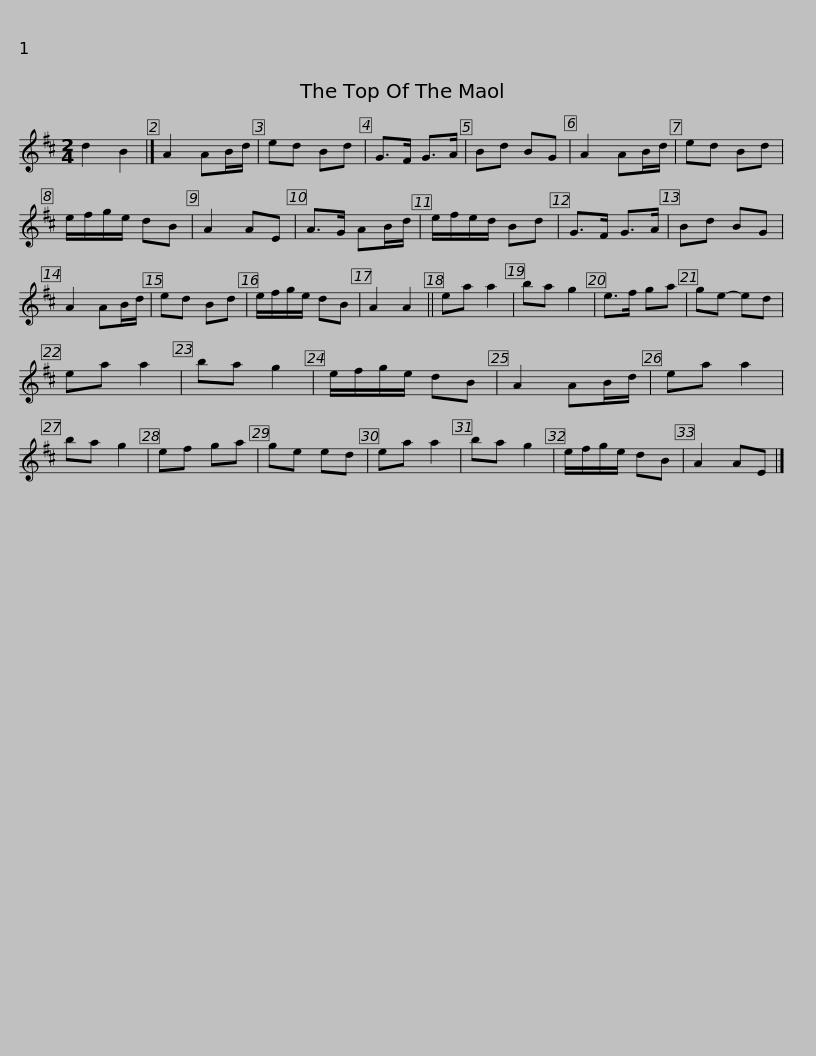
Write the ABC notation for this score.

X:1
L:1/8
M:2/4
I:linebreak $
K:D
V:1 treble
V:1
 d2 B2 |] A2 AB/d/ | ed Bd | G>F G>A | Bd BG | %5
 A2 AB/d/ | ed Bd | e/f/g/e/ dB | A2 AE | A>G AB/d/ |$ %10
 e/f/e/d/ Bd | G>F G>A | Bd BG | A2 AB/d/ | ed Bd | %15
 e/f/g/e/ dB | A2 A2 || ea a2 | ba g2 | e>f ga |$ %20
 ge- ed | ea a2 | ba g2 | e/f/g/e/ dB | A2 AB/d/ | %25
 ea a2 | ba g2 | ef ga | ge ed | ea a2 | %30
 ba g2 |$ e/f/g/e/ dB | A2 AE |] %33
